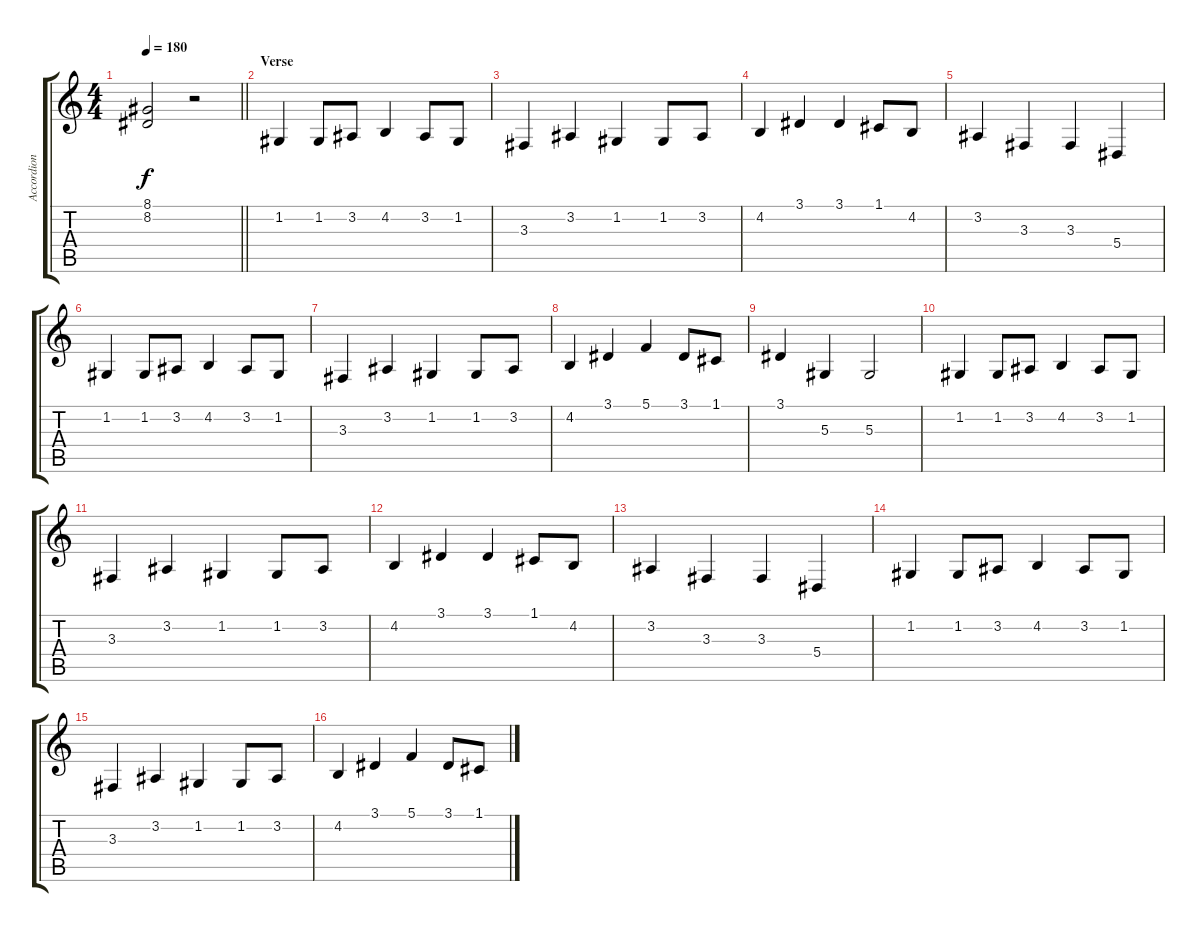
\track ("Accordion" "Accordion") {instrument accordion}
\staff {score tabs}
\tuning (C4 G3 Eb3 Bb2 F2 C2) {hide}
\ts (4 4)
\tempo 180
\clef g2
\barLineRight lightlight
\ks c
(8.1 8.2).2{dy f} r.2 |
\section ("" "Verse")
1.2.4 1.2.8 3.2.8 4.2.4 3.2.8 1.2.8 |
3.3.4 3.2.4 1.2.4 1.2.8 3.2.8 |
4.2.4 3.1.4 3.1.4 1.1.8 4.2.8 |
3.2.4 3.3.4 3.3.4 5.4.4 |
1.2.4 1.2.8 3.2.8 4.2.4 3.2.8 1.2.8 |
3.3.4 3.2.4 1.2.4 1.2.8 3.2.8 |
4.2.4 3.1.4 5.1.4 3.1.8 1.1.8 |
3.1.4 5.3.4 5.3.2 |
1.2.4 1.2.8 3.2.8 4.2.4 3.2.8 1.2.8 |
3.3.4 3.2.4 1.2.4 1.2.8 3.2.8 |
4.2.4 3.1.4 3.1.4 1.1.8 4.2.8 |
3.2.4 3.3.4 3.3.4 5.4.4 |
1.2.4 1.2.8 3.2.8 4.2.4 3.2.8 1.2.8 |
3.3.4 3.2.4 1.2.4 1.2.8 3.2.8 |
4.2.4 3.1.4 5.1.4 3.1.8 1.1.8
